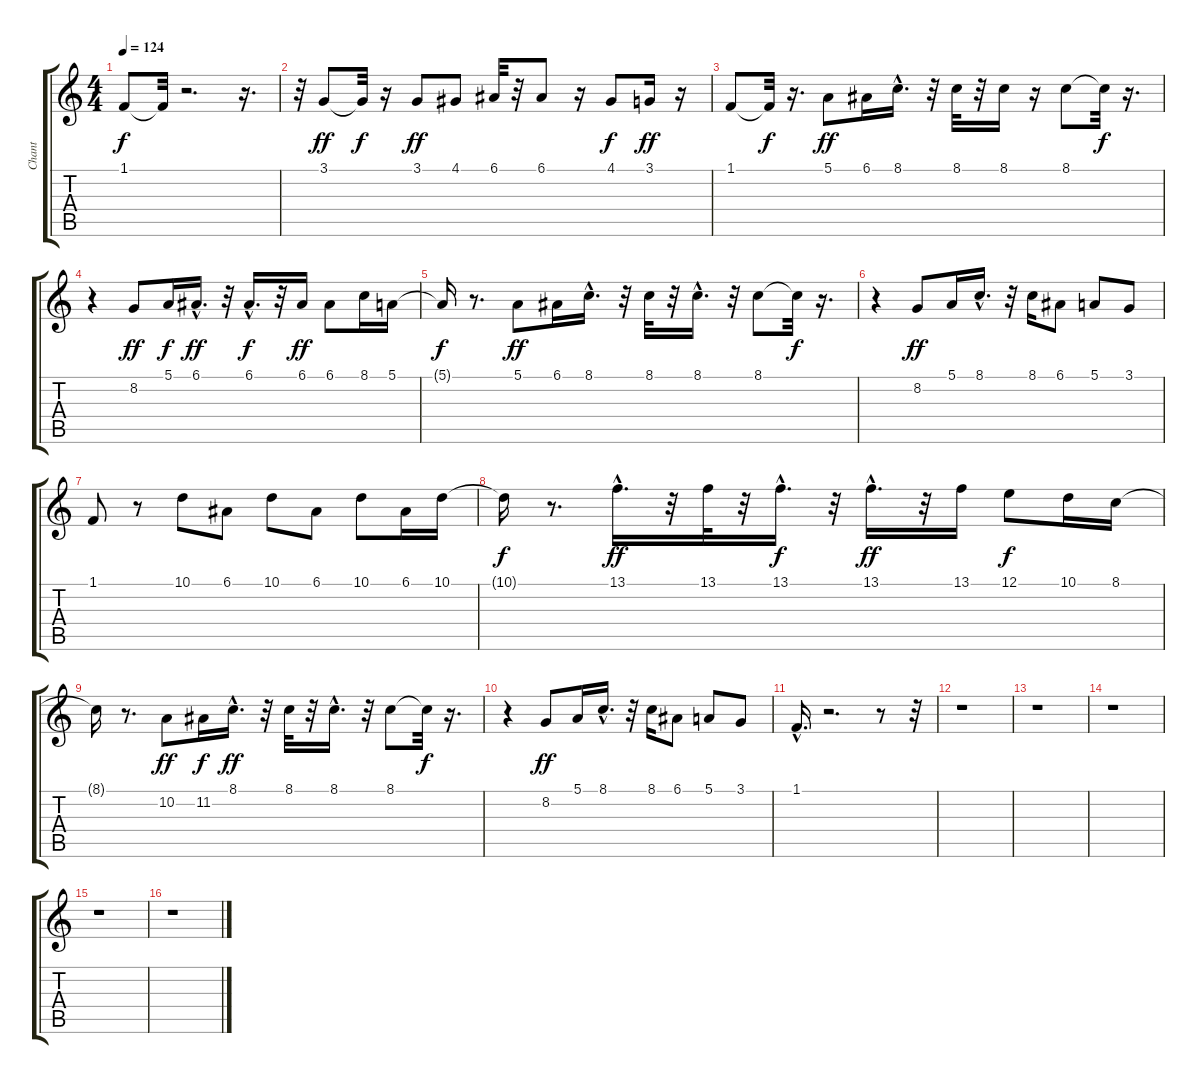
\track ("Chant" "Chant") {instrument sopranosax}
\staff {score tabs}
\tuning (E4 B3 G3 D3 A2 E2) {hide}
\ts (4 4)
\tempo 124
\clef g2
\ks c
1.1{t}.8{dy f} 1.1{t}.32 r.2{d} r.16{d} |
r.32 3.1.8{dy ff} 3.1{t}.32{dy f} r.16 3.1.8{dy ff} 4.1.8 6.1.32 r.32 6.1.8 r.16 4.1.8{dy f} 3.1.16{dy ff} r.16 |
1.1.8 1.1{t}.32{dy f} r.16{d} 5.1.8{dy ff} 6.1.16 8.1{hac}.16{d} r.32 8.1.32 r.32 8.1.16 r.16 8.1.8 8.1{t}.32{dy f} r.16{d} |
r.4 8.2.8{dy ff} 5.1.16{dy f} 6.1{hac}.16{d dy ff} r.32 6.1{hac}.16{d dy f} r.32 6.1.16{dy ff} 6.1.8 8.1.16 5.1.16 |
5.1{t}.16{dy f} r.8{d} 5.1.8{dy ff} 6.1.16 8.1{hac}.16{d} r.32 8.1.32 r.32 8.1{hac}.16{d} r.32 8.1.8 8.1{t}.32{dy f} r.16{d} |
r.4 8.2.8{dy ff} 5.1.16 8.1{hac}.16{d} r.32 8.1.16 6.1.8 5.1.8 3.1.8 |
1.1.8 r.8 10.1.8 6.1.8 10.1.8 6.1.8 10.1.8 6.1.16 10.1.16 |
10.1{t}.16{dy f} r.8{d} 13.1{hac}.16{d dy ff} r.32 13.1.32 r.32 13.1{hac}.16{d dy f} r.32 13.1{hac}.16{d dy ff} r.32 13.1.16 12.1.8{dy f} 10.1.16 8.1.16 |
8.1{t}.16 r.8{d} 10.2.8{dy ff} 11.2.16{dy f} 8.1{hac}.16{d dy ff} r.32 8.1.32 r.32 8.1{hac}.16{d} r.32 8.1.8 8.1{t}.32{dy f} r.16{d} |
r.4 8.2.8{dy ff} 5.1.16 8.1{hac}.16{d} r.32 8.1.16 6.1.8 5.1.8 3.1.8 |
1.1{hac}.16{d} r.2{d} r.8 r.32 |
r.1 |
r.1 |
r.1 |
r.1 |
r.1
